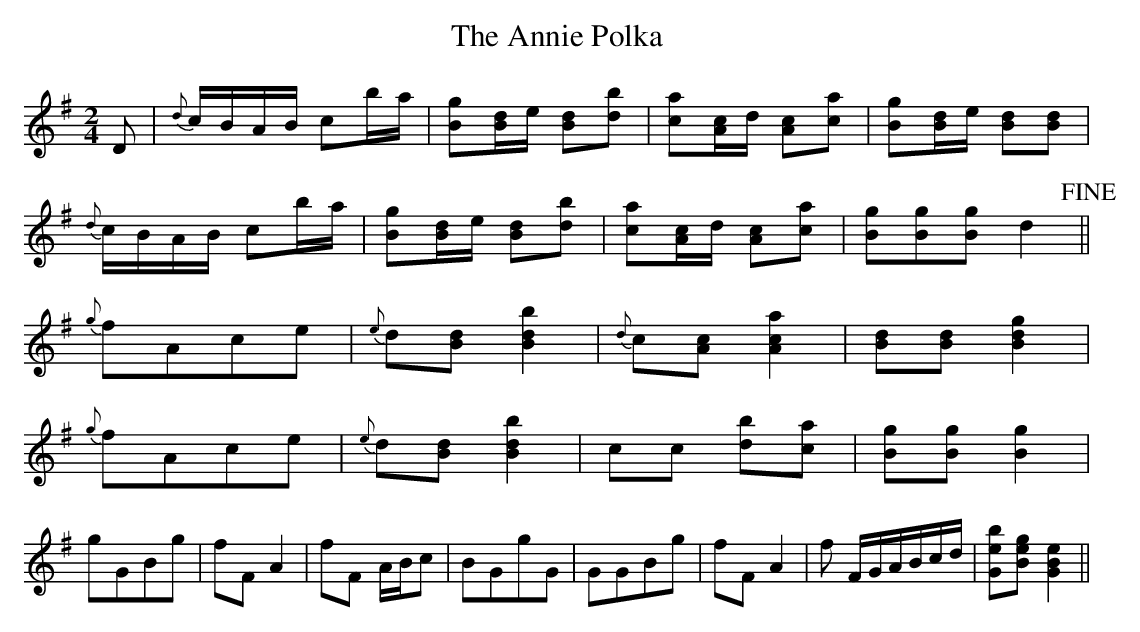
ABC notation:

X:1
T:Annie Polka, The
M:2/4
L:1/8
K:G
D|{d}c/B/A/B/ cb/a/|[Bg][B/d/]e/ [Bd][db]|[ca][A/c/]d/ [Ac][ca]|[Bg][B/d/]e/ [Bd][Bd]|
{d}c/B/A/B/ cb/a/|[Bg][B/d/]e/ [Bd][db]|[ca][A/c/]d/ [Ac][ca]|[Bg][Bg][Bg] d2!fine!||
{g}fAce|{e}d[Bd] [B2d2b2]|{d}c[Ac] [A2c2a2]|[Bd][Bd][B2d2g2]|
{g}fAce|{e}d[Bd] [B2d2b2]|cc [db][ca]|[Bg][Bg][B2g2]|
gGBg|fF A2|fF A/B/c|BGgG|GGBg|fF A2|f F/G/A/B/c/d/|[Gbe][Beg] [G2B2e2]||
